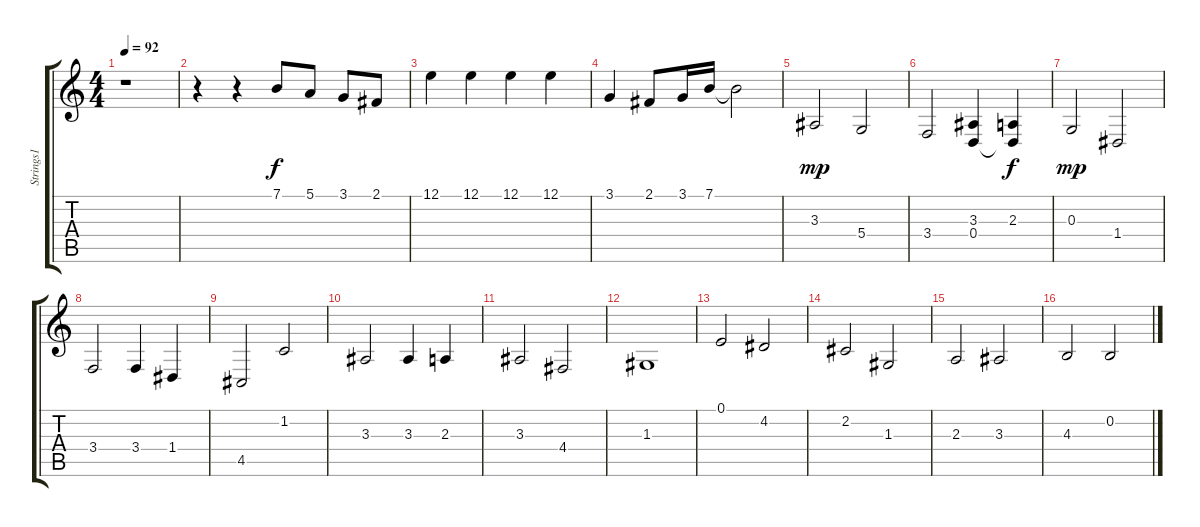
\track ("Strings1" "Strings1") {instrument synthstrings2}
\staff {score tabs}
\tuning (E4 B3 G3 D3 A2 E2) {hide}
\ts (4 4)
\tempo 92
\clef g2
\ks c
r.1{dy f} |
r.4 r.4 7.1.8 5.1.8 3.1.8 2.1.8 |
12.1.4 12.1.4 12.1.4 12.1.4 |
3.1.4 2.1.8 3.1.16 7.1.16 7.1{t}.2 |
3.3.2{dy mp} 5.4.2 |
3.4.2 (3.3 0.4).4 (2.3 0.4{t}).4{dy f} |
0.3.2{dy mp} 1.4.2 |
3.4.2 3.4.4 1.4.4 |
4.5.2 1.2.2 |
3.3.2 3.3.4 2.3.4 |
3.3.2 4.4.2 |
1.3.1 |
0.1.2 4.2.2 |
2.2.2 1.3.2 |
2.3.2 3.3.2 |
4.3.2 0.2.2
